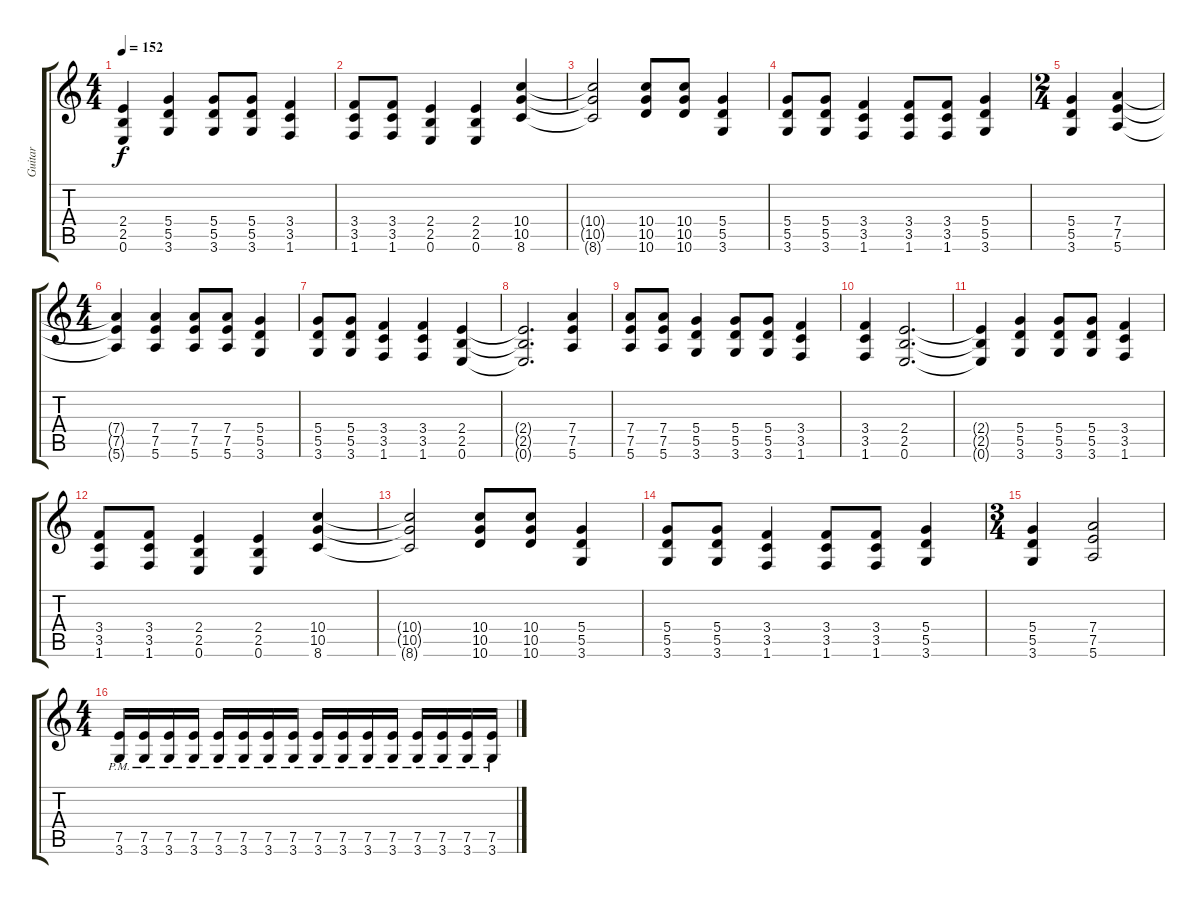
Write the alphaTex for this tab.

\track ("Guitar" "Guitar") {instrument distortionguitar}
\staff {score tabs}
\tuning (E4 B3 G3 D3 A2 E2) {hide}
\ts (4 4)
\tempo 152
\clef g2
\ks c
(2.4{t} 2.5{t} 0.6{t}).4{dy f} (5.4 5.5 3.6).4 (5.4 5.5 3.6).8 (5.4 5.5 3.6).8 (3.4 3.5 1.6).4 |
(3.4 3.5 1.6).8 (3.4 3.5 1.6).8 (2.4 2.5 0.6).4 (2.4 2.5 0.6).4 (10.4 10.5 8.6).4 |
(10.4{t} 10.5{t} 8.6{t}).2 (10.4 10.5 10.6).8 (10.4 10.5 10.6).8 (5.4 5.5 3.6).4 |
(5.4 5.5 3.6).8 (5.4 5.5 3.6).8 (3.4 3.5 1.6).4 (3.4 3.5 1.6).8 (3.4 3.5 1.6).8 (5.4 5.5 3.6).4 |
\ts (2 4)
(5.4 5.5 3.6).4 (7.4 7.5 5.6).4 |
\ts (4 4)
(7.4{t} 7.5{t} 5.6{t}).4 (7.4 7.5 5.6).4 (7.4 7.5 5.6).8 (7.4 7.5 5.6).8 (5.4 5.5 3.6).4 |
(5.4 5.5 3.6).8 (5.4 5.5 3.6).8 (3.4 3.5 1.6).4 (3.4 3.5 1.6).4 (2.4 2.5 0.6).4 |
(2.4{t} 2.5{t} 0.6{t}).2{d} (7.4 7.5 5.6).4 |
(7.4 7.5 5.6).8 (7.4 7.5 5.6).8 (5.4 5.5 3.6).4 (5.4 5.5 3.6).8 (5.4 5.5 3.6).8 (3.4 3.5 1.6).4 |
(3.4 3.5 1.6).4 (2.4 2.5 0.6).2{d} |
(2.4{t} 2.5{t} 0.6{t}).4 (5.4 5.5 3.6).4 (5.4 5.5 3.6).8 (5.4 5.5 3.6).8 (3.4 3.5 1.6).4 |
(3.4 3.5 1.6).8 (3.4 3.5 1.6).8 (2.4 2.5 0.6).4 (2.4 2.5 0.6).4 (10.4 10.5 8.6).4 |
(10.4{t} 10.5{t} 8.6{t}).2 (10.4 10.5 10.6).8 (10.4 10.5 10.6).8 (5.4 5.5 3.6).4 |
(5.4 5.5 3.6).8 (5.4 5.5 3.6).8 (3.4 3.5 1.6).4 (3.4 3.5 1.6).8 (3.4 3.5 1.6).8 (5.4 5.5 3.6).4 |
\ts (3 4)
(5.4 5.5 3.6).4 (7.4 7.5 5.6).2 |
\ts (4 4)
(7.5{pm} 3.6{pm}).16 (7.5{pm} 3.6{pm}).16 (7.5{pm} 3.6{pm}).16 (7.5{pm} 3.6{pm}).16 (7.5{pm} 3.6{pm}).16 (7.5{pm} 3.6{pm}).16 (7.5{pm} 3.6{pm}).16 (7.5{pm} 3.6{pm}).16 (7.5{pm} 3.6{pm}).16 (7.5{pm} 3.6{pm}).16 (7.5{pm} 3.6{pm}).16 (7.5{pm} 3.6{pm}).16 (7.5{pm} 3.6{pm}).16 (7.5{pm} 3.6{pm}).16 (7.5{pm} 3.6{pm}).16 (7.5{pm} 3.6{pm}).16
